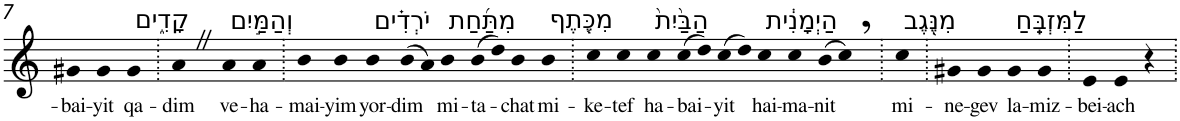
**kern	**text
*part1	*part1
*staff1	*staff1
*I"Piano	*
*I'Pno	*
!!LO:PB:g=z
*clefG2	*
*k[]	*
=7	=7
!	!LO:LY:b
4g#X	-bai-
!	!LO:LY:b
4g#	-yit
!LO:TX:a:t=קָדִ֑ים	!
!	!LO:LY:b
4g#	qa-
=8.	=8.
!	!LO:LY:b
4aZ	-dim
!LO:TX:a:t=וְהַמַּ֣יִם	!
!	!LO:LY:b
4a	ve-
!	!LO:LY:b
4a	-ha-
=9.	=9.
!	!LO:LY:b
4b	-mai-
!	!LO:LY:b
4b	-yim
!LO:TX:a:t=יֹרְדִ֗ים	!
!	!LO:LY:b
4b	yor-
!	!LO:LY:b
(>8b	-dim
8a)	.
!LO:TX:a:t=מִתַּ֜חַת	!
!	!LO:LY:b
4b	mi-
!	!LO:LY:b
(>8b	-ta-
8dd)	.
!	!LO:LY:b
4b	-chat
!LO:TX:a:t=מִכֶּ֤תֶף	!
!	!LO:LY:b
4b	mi-
=10.	=10.
!	!LO:LY:b
4cc	-ke-
!	!LO:LY:b
4cc	-tef
!LO:TX:a:t=הַבַּ֙יִת֙	!
!	!LO:LY:b
4cc	ha-
!	!LO:LY:b
(>8cc	-bai-
8dd)	.
!	!LO:LY:b
(>8cc	-yit
8dd)	.
!LO:TX:a:t=הַיְמָנִ֔ית	!
!	!LO:LY:b
4cc	hai-
!	!LO:LY:b
4cc	-ma-
!	!LO:LY:b
(>8b	-nit
8cc,)	.
=11.	=11.
!LO:TX:a:t=מִנֶּ֖גֶב	!
!	!LO:LY:b
4cc	mi-
=12.	=12.
!	!LO:LY:b
4g#X	-ne-
!	!LO:LY:b
4g#	-gev
!LO:TX:a:t=לַמִּזְבֵּֽחַ	!
!	!LO:LY:b
4g#	la-
!	!LO:LY:b
4g#	-miz-
=13.	=13.
!	!LO:LY:b
4e	-bei-
!	!LO:LY:b
4e	-ach
4r	.
=.	=.
*-	*-
